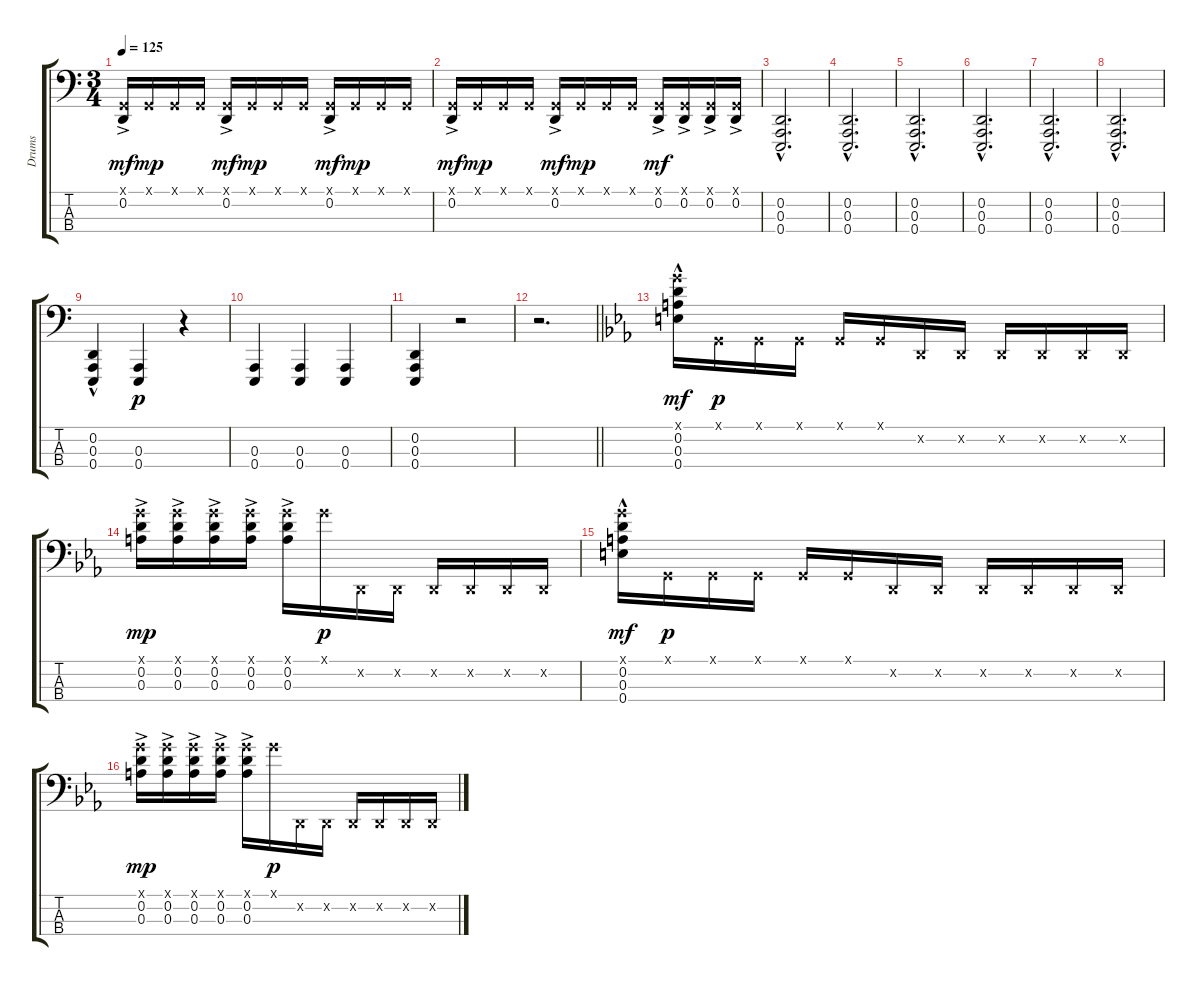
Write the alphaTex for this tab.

\track ("Drums" "Drums") {instrument taikodrum}
\staff {score tabs}
\tuning (G2 D2 A1 E1) {hide}
\ts (3 4)
\tempo 125
\clef f4
\ks c
(0.1{ac x} 0.2{ac}).16{dy mf} 0.1{x}.16{dy mp} 0.1{x}.16 0.1{x}.16 (0.1{ac x} 0.2{ac}).16{dy mf} 0.1{x}.16{dy mp} 0.1{x}.16 0.1{x}.16 (0.1{ac x} 0.2{ac}).16{dy mf} 0.1{x}.16{dy mp} 0.1{x}.16 0.1{x}.16 |
(0.1{ac x} 0.2{ac}).16{dy mf} 0.1{x}.16{dy mp} 0.1{x}.16 0.1{x}.16 (0.1{ac x} 0.2{ac}).16{dy mf} 0.1{x}.16{dy mp} 0.1{x}.16 0.1{x}.16 (0.1{ac x} 0.2{ac}).16{dy mf} (0.1{ac x} 0.2{ac}).16 (0.1{ac x} 0.2{ac}).16 (0.1{ac x} 0.2{ac}).16 |
(0.2{hac} 0.3{hac} 0.4{hac}).2{d} |
(0.2{hac} 0.3{hac} 0.4{hac}).2{d} |
(0.2{hac} 0.3{hac} 0.4{hac}).2{d} |
(0.2{hac} 0.3{hac} 0.4{hac}).2{d} |
(0.2{hac} 0.3{hac} 0.4{hac}).2{d} |
(0.2{hac} 0.3{hac} 0.4{hac}).2{d} |
(0.2{hac} 0.3{hac} 0.4{hac}).4 (0.3 0.4).4{dy p} r.4 |
(0.3 0.4).4 (0.3 0.4).4 (0.3 0.4).4 |
(0.2 0.3 0.4).4 r.2 |
\barLineRight lightlight
r.2{d} |
\ks eb
(0.1{hac x} 0.2{hac} 0.3{hac} 0.4{hac}).16{ot 15mb dy mf} 0.1{x}.16{dy p} 0.1{x}.16 0.1{x}.16 0.1{x}.16 0.1{x}.16 0.2{x}.16 0.2{x}.16 0.2{x}.16 0.2{x}.16 0.2{x}.16 0.2{x}.16 |
(0.1{ac x} 0.2{ac} 0.3{ac}).16{ot 15mb dy mp} (0.1{ac x} 0.2{ac} 0.3{ac}).16{ot 15mb} (0.1{ac x} 0.2{ac} 0.3{ac}).16{ot 15mb} (0.1{ac x} 0.2{ac} 0.3{ac}).16{ot 15mb} (0.1{ac x} 0.2{ac} 0.3{ac}).16{ot 15mb} 0.1{x}.16{ot 15mb dy p} 0.2{x}.16 0.2{x}.16 0.2{x}.16 0.2{x}.16 0.2{x}.16 0.2{x}.16 |
(0.1{hac x} 0.2{hac} 0.3{hac} 0.4{hac}).16{ot 15mb dy mf} 0.1{x}.16{dy p} 0.1{x}.16 0.1{x}.16 0.1{x}.16 0.1{x}.16 0.2{x}.16 0.2{x}.16 0.2{x}.16 0.2{x}.16 0.2{x}.16 0.2{x}.16 |
(0.1{ac x} 0.2{ac} 0.3{ac}).16{ot 15mb dy mp} (0.1{ac x} 0.2{ac} 0.3{ac}).16{ot 15mb} (0.1{ac x} 0.2{ac} 0.3{ac}).16{ot 15mb} (0.1{ac x} 0.2{ac} 0.3{ac}).16{ot 15mb} (0.1{ac x} 0.2{ac} 0.3{ac}).16{ot 15mb} 0.1{x}.16{ot 15mb dy p} 0.2{x}.16 0.2{x}.16 0.2{x}.16 0.2{x}.16 0.2{x}.16 0.2{x}.16
